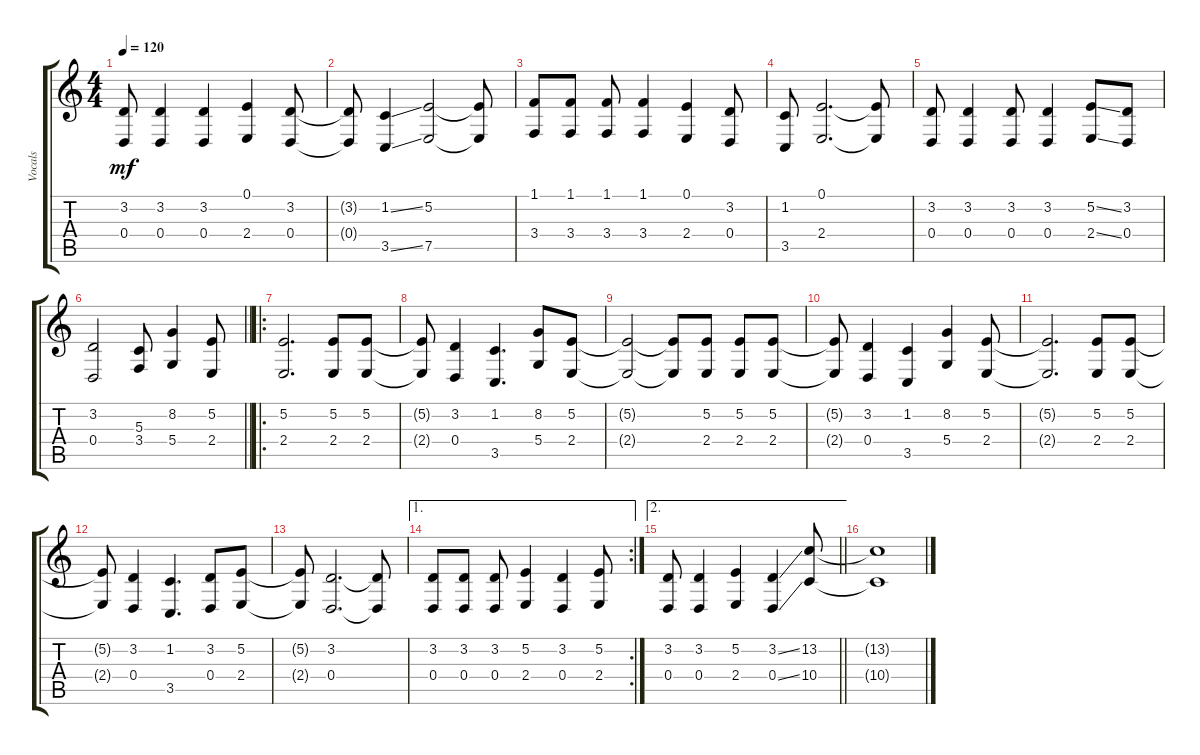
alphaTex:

\track ("Vocals" "Vocals") {instrument lead8bassandlead bank 1}
\staff {score tabs}
\tuning (E4 B3 G3 D3 A2 E2) {hide}
\ts (4 4)
\tempo 120
\clef g2
\ks c
(3.2 0.4).8{dy mf} (3.2 0.4).4 (3.2 0.4).4 (0.1 2.4).4 (3.2 0.4).8 |
(3.2{t} 0.4{t}).8 (1.2{ss} 3.5{ss}).4 (5.2 7.5).2 (5.2{t} 7.5{t}).8 |
(1.1 3.4).8 (1.1 3.4).8 (1.1 3.4).8 (1.1 3.4).4 (0.1 2.4).4 (3.2 0.4).8 |
(1.2 3.5).8 (0.1 2.4).2{d} (0.1{t} 2.4{t}).8 |
(3.2 0.4).8 (3.2 0.4).4 (3.2 0.4).8 (3.2 0.4).4 (5.2{ss} 2.4{ss}).8 (3.2 0.4).8 |
\barLineRight lightlight
(3.2 0.4).2 (5.3 3.4).8 (8.2 5.4).4 (5.2 2.4).8 |
\ro
(5.2 2.4).2{d} (5.2 2.4).8 (5.2 2.4).8 |
(5.2{t} 2.4{t}).8 (3.2 0.4).4 (1.2 3.5).4{d} (8.2 5.4).8 (5.2 2.4).8 |
(5.2{t} 2.4{t}).2 (5.2{t} 2.4{t}).8 (5.2 2.4).8 (5.2 2.4).8 (5.2 2.4).8 |
(5.2{t} 2.4{t}).8 (3.2 0.4).4 (1.2 3.5).4 (8.2 5.4).4 (5.2 2.4).8 |
(5.2{t} 2.4{t}).2{d} (5.2 2.4).8 (5.2 2.4).8 |
(5.2{t} 2.4{t}).8 (3.2 0.4).4 (1.2 3.5).4{d} (3.2 0.4).8 (5.2 2.4).8 |
(5.2{t} 2.4{t}).8 (3.2 0.4).2{d} (3.2{t} 0.4{t}).8 |
\ae 1
\rc 2
(3.2 0.4).8 (3.2 0.4).8 (3.2 0.4).8 (5.2 2.4).4 (3.2 0.4).4 (5.2 2.4).8 |
\ae 2
\barLineRight lightlight
(3.2 0.4).8 (3.2 0.4).4 (5.2 2.4).4 (3.2{ss} 0.4{ss}).4 (13.2 10.4).8 |
(13.2{t} 10.4{t}).1
